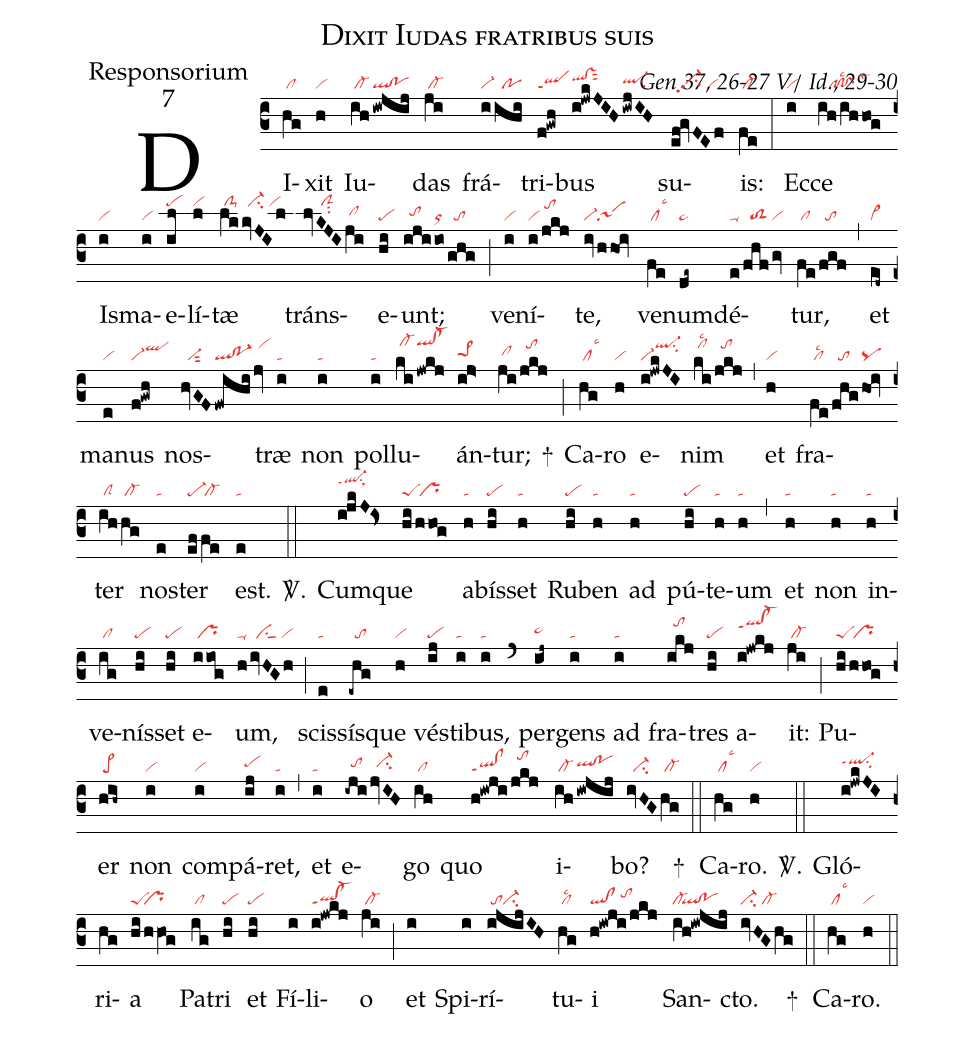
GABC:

name:Dixit Iudas fratribus suis;
office-part:Responsorium;
mode:7;
commentary:Gen 37, 26-27 V/ Id., 29-30;
nabc-lines:1;
%%
(c3)
DI(hg|/cl)xit(h|vi) Iu(ih|/cl-|!iwjij|ql!po)das(ji|/cl-) frá(iihi|vi-//po)tri(f!gwh|qlppt1)bus(i!jwkJIH|qlhi!vshisut2|/iwjIH|ql-hhsu2) su(ef!gvFEf|//vi-hhpp2su2/vi)is:(fe|/cl-) (:)
Ec(i|vi)ce(ih/ihhog|///pf!prlsc2lst3) Is(i|vi)ma(i|vi)e(il|pehl)lí(l|vihl)tæ(lk|/clS-hl|kvJIl|//vi-hlsu2/vihl) tráns(lvKJI|/////clShlsu2|ji|/clhh)e(hi|pe)unt;(iji|//tohh|io|or|/ghg|//to) (;)
ve(i|vi)ní(i/jkj|vi/tohk)te,(iv|vi-|hhOi|sa1) ve(fe|/cllsc3)num(de~|pe~)dé(e|ta-|/fhf|//toS2|/gv|vi)tur,(fe|/cl|/fgf|//to) (,)
et(ed~|cl~) ma(e|vi)nus(f!gwh|vi-qlhj) nos(hvGF|//vi-sut2|/fwihi/jv|ql!po-1/vihk)træ(i|ta) non(i|ta) pol(i|ta)lu(ki|/cl-hl|!jwkj|qlhl!cl-hl)án(ij>|pe>1hh)tur;(ji|/clhh|/jkj|//tohk) +(;)
Ca(hg|/cllsc3)ro(h|vi) e(i!jwkJI|vi-ql-hksu2)nim(ki|/clhklsc2|/jkj|//tohk) (,)
et(h|vi) fra(fe|/cllsc2|/fhg|//to|/hOi|pq)ter(ih|/clS|hg|/cl-) nos(e|ta)ter(ef|pe-|fe|/cl-) est.(e|ta) <sp>V/</sp>.(::)
Cum(i!jkJ!Is>|ql-hkppt1su1sux1)que(hi|peS|/hhog|/pr) ab(h|ta)ís(hi|pe)set(h|ta) Ru(hi|pe)ben(h|ta) ad(h|ta) pú(hi|pe)te(h|ta)um(h|ta) (,)
et(h|ta) non(h|ta) in(h|ta)ve(ig|/cl)nís(hi|pe)set(hi|pe) e(iiog|/pr)um,(h|ta-|/ivHGh|//ciS/vi) (;)
scis(e|ta)sís(-ehg|//to)que(h|vi) vés(ij|pe)ti(i|ta)bus,(i|ta) (`)
per(ij~|pe~hh)gens(i|ta) ad(i|ta) fra(ikj|//tohk)tres(hi|pe) a(i!jwkj|qlhj!cl-hjppt1)it:(ji|/cl-) (;)
Pu(hi|peS|/hhog|/pr)er(hih~|/pe>) non(i|vi) com(i|vi)pá(ij|pehh)ret,(i|ta) (,)
et(i|ta) e(-iji|//tohh|jvIH|//ci-hh)go(ih|/cl) quo(h!iwji|ql!clppt1|/jkj|//tohk) i(ih|/cl-|!iwjij|qlhh!pohh)bo?(ivHG|//ci-|hg|/cl-) +(::)
Ca(hg|/cllsc3)ro.(h|vi) <sp>V/</sp>.(::)
Gló(i!jwkJI|ql-hippt1su2)ri(hg)a(hi/hhVO!g|peS``pr) Pa(ig|/cl)tri(hi|pe) et(hi|pe) Fí(i)li(i!jwkj|ql!cl-ppt1)o(ji|/cl-) (;)
et(i) Spi(i)rí(i!@jijIH|/toci-)tu(hg|/cllsc2)i(h!iwji/jkj|ql!cl/tohi) San(ih!iw!@jij|cl-``ql!po)cto.(ivHGhg|ci-/cl-) +(::)
Ca(hg|/cllsc3)ro.(h|vi) (::)
